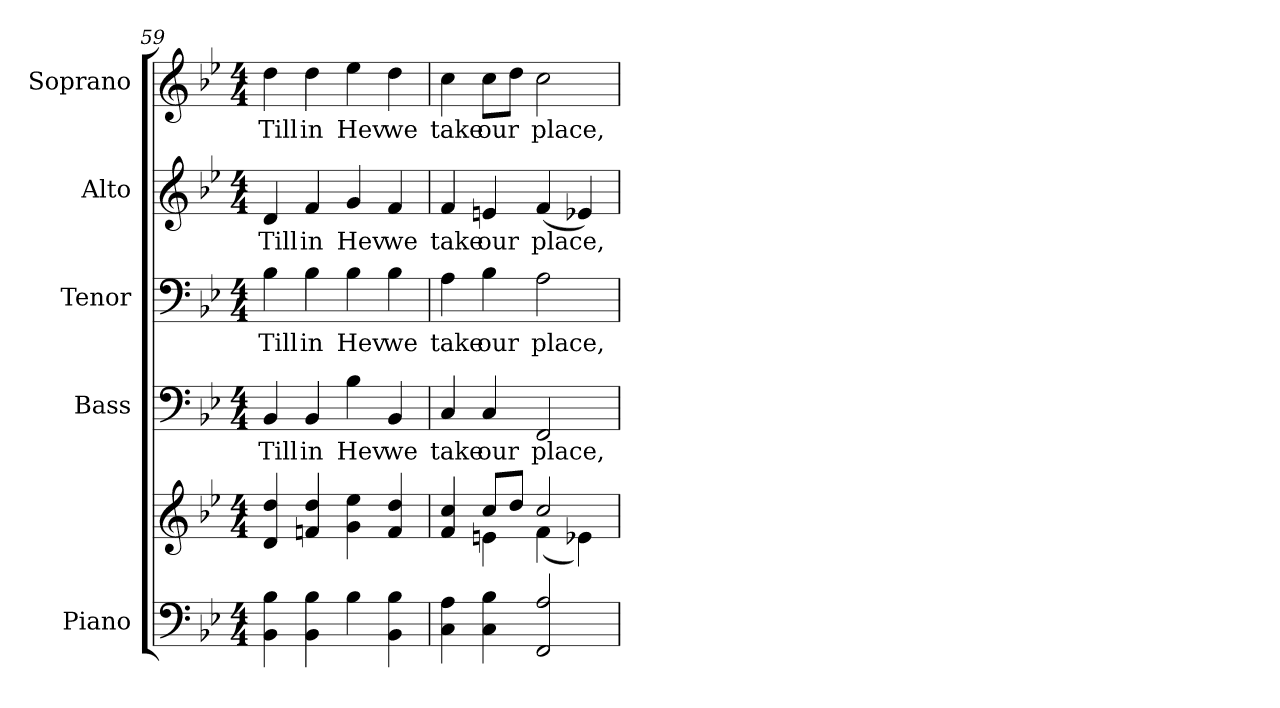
**kern	**kern	**kern	**text	**kern	**text	**kern	**text	**kern	**text
*part5	*part5	*part4	*part4	*part3	*part3	*part2	*part2	*part1	*part1
*staff6	*staff5	*staff4	*staff4	*staff3	*staff3	*staff2	*staff2	*staff1	*staff1
*I"Piano	*	*I"Bass	*	*I"Tenor	*	*I"Alto	*	*I"Soprano	*
*I'Pno.	*	*I'B.	*	*I'T.	*	*I'A.	*	*I'S.	*
!!LO:PB:g=z
*clefF4	*clefG2	*clefF4	*	*clefF4	*	*clefG2	*	*clefG2	*
*k[b-e-]	*k[b-e-]	*k[b-e-]	*	*k[b-e-]	*	*k[b-e-]	*	*k[b-e-]	*
*B-:	*B-:	*B-:	*	*B-:	*	*B-:	*	*B-:	*
*M4/4	*M4/4	*M4/4	*	*M4/4	*	*M4/4	*	*M4/4	*
=59	=59	=59	=59	=59	=59	=59	=59	=59	=59
!	!	!	!LO:LY:b:color=#000000	!	!	!	!	!	!
!	!	!	!	!	!LO:LY:b:color=#000000	!	!	!	!
!	!	!	!	!	!	!	!LO:LY:b:color=#000000	!	!
!	!	!	!	!	!	!	!	!	!LO:LY:b:color=#000000
4BB-i\ 4B-i	4di/ 4ddi	4BB-i/	Till	4B-i\	Till	4di/	Till	4ddi\	Till
!	!	!	!LO:LY:b:color=#000000	!	!	!	!	!	!
!	!	!	!	!	!LO:LY:b:color=#000000	!	!	!	!
!	!	!	!	!	!	!	!LO:LY:b:color=#000000	!	!
!	!	!	!	!	!	!	!	!	!LO:LY:b:color=#000000
4BB-i\ 4B-i	4fni/ 4ddi	4BB-i/	in	4B-i\	in	4fi/	in	4ddi\	in
!	!	!	!LO:LY:b:color=#000000	!	!	!	!	!	!
!	!	!	!	!	!LO:LY:b:color=#000000	!	!	!	!
!	!	!	!	!	!	!	!LO:LY:b:color=#000000	!	!
!	!	!	!	!	!	!	!	!	!LO:LY:b:color=#000000
4B-i\	4gi\ 4ee-i	4B-i\	Hev	4B-i\	Hev	4gi/	Hev	4ee-i\	Hev
!	!	!	!LO:LY:b:color=#000000	!	!	!	!	!	!
!	!	!	!	!	!LO:LY:b:color=#000000	!	!	!	!
!	!	!	!	!	!	!	!LO:LY:b:color=#000000	!	!
!	!	!	!	!	!	!	!	!	!LO:LY:b:color=#000000
4BB-i\ 4B-i	4fi/ 4ddi	4BB-i/	we	4B-i\	we	4fi/	we	4ddi\	we
=60	=60	=60	=60	=60	=60	=60	=60	=60	=60
*	*^	*	*	*	*	*	*	*	*
!	!	!	!	!LO:LY:b:color=#000000	!	!	!	!	!	!
!	!	!	!	!	!	!LO:LY:b:color=#000000	!	!	!	!
!	!	!	!	!	!	!	!	!LO:LY:b:color=#000000	!	!
!	!	!	!	!	!	!	!	!	!	!LO:LY:b:color=#000000
4Ci\ 4Ai	4fi/ 4cci	4ryy	4Ci/	take	4Ai\	take	4fi/	take	4cci\	take
!	!	!	!	!LO:LY:b:color=#000000	!	!	!	!	!	!
!	!	!	!	!	!	!LO:LY:b:color=#000000	!	!	!	!
!	!	!	!	!	!	!	!	!LO:LY:b:color=#000000	!	!
!	!	!	!	!	!	!	!	!	!	!LO:LY:b:color=#000000
4Ci\ 4B-i	8cci/L	4eni\	4Ci/	our	4B-i\	our	4eni/	our	8cci\L	our
.	8ddi/J	.	.	.	.	.	.	.	8ddi\J	.
!	!	!	!	!LO:LY:b:color=#000000	!	!	!	!	!	!
!	!	!	!	!	!	!LO:LY:b:color=#000000	!	!	!	!
!	!	!	!	!	!	!	!	!LO:LY:b:color=#000000	!	!
!	!	!	!	!	!	!	!	!	!	!LO:LY:b:color=#000000
2FFi/ 2Ai	2cci/	(4fi\	2FFi/	place,	2Ai\	place,	(4fi/	place,	2cci\	place,
.	.	4e-Xi\)	.	.	.	.	4e-Xi/)	.	.	.
*	*v	*v	*	*	*	*	*	*	*	*
=	=	=	=	=	=	=	=	=	=
*-	*-	*-	*-	*-	*-	*-	*-	*-	*-
